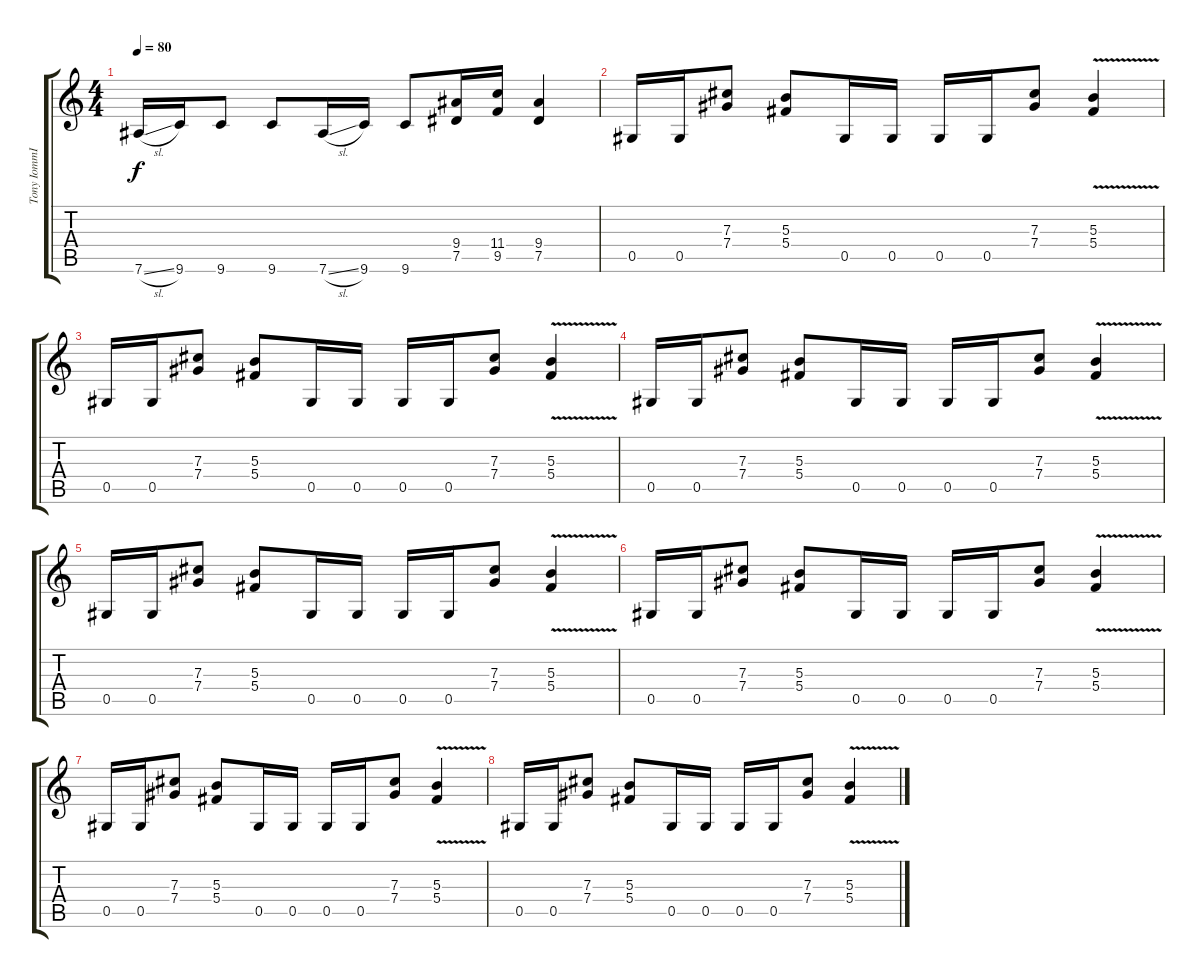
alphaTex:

\track ("Tony IommI Acoustic" "Tony IommI") {instrument acousticguitarsteel}
\staff {score tabs}
\tuning (Eb4 Bb3 Gb3 Db3 Ab2 Eb2) {hide}
\ts (4 4)
\tempo 80
\clef g2
\ks c
7.6{sl}.16{dy f} 9.6.16 9.6.8 9.6.8 7.6{sl}.16 9.6.16 9.6.8 (9.4 7.5).16 (11.4 9.5).16 (9.4 7.5).4 |
0.5.16 0.5.16 (7.3 7.4).8 (5.3 5.4).8 0.5.16 0.5.16 0.5.16 0.5.16 (7.3 7.4).8 (5.3{v} 5.4).4 |
0.5.16 0.5.16 (7.3 7.4).8 (5.3 5.4).8 0.5.16 0.5.16 0.5.16 0.5.16 (7.3 7.4).8 (5.3{v} 5.4).4 |
0.5.16 0.5.16 (7.3 7.4).8 (5.3 5.4).8 0.5.16 0.5.16 0.5.16 0.5.16 (7.3 7.4).8 (5.3{v} 5.4).4 |
0.5.16 0.5.16 (7.3 7.4).8 (5.3 5.4).8 0.5.16 0.5.16 0.5.16 0.5.16 (7.3 7.4).8 (5.3{v} 5.4).4 |
0.5.16 0.5.16 (7.3 7.4).8 (5.3 5.4).8 0.5.16 0.5.16 0.5.16 0.5.16 (7.3 7.4).8 (5.3{v} 5.4).4 |
0.5.16 0.5.16 (7.3 7.4).8 (5.3 5.4).8 0.5.16 0.5.16 0.5.16 0.5.16 (7.3 7.4).8 (5.3{v} 5.4).4 |
0.5.16 0.5.16 (7.3 7.4).8 (5.3 5.4).8 0.5.16 0.5.16 0.5.16 0.5.16 (7.3 7.4).8 (5.3{v} 5.4).4
